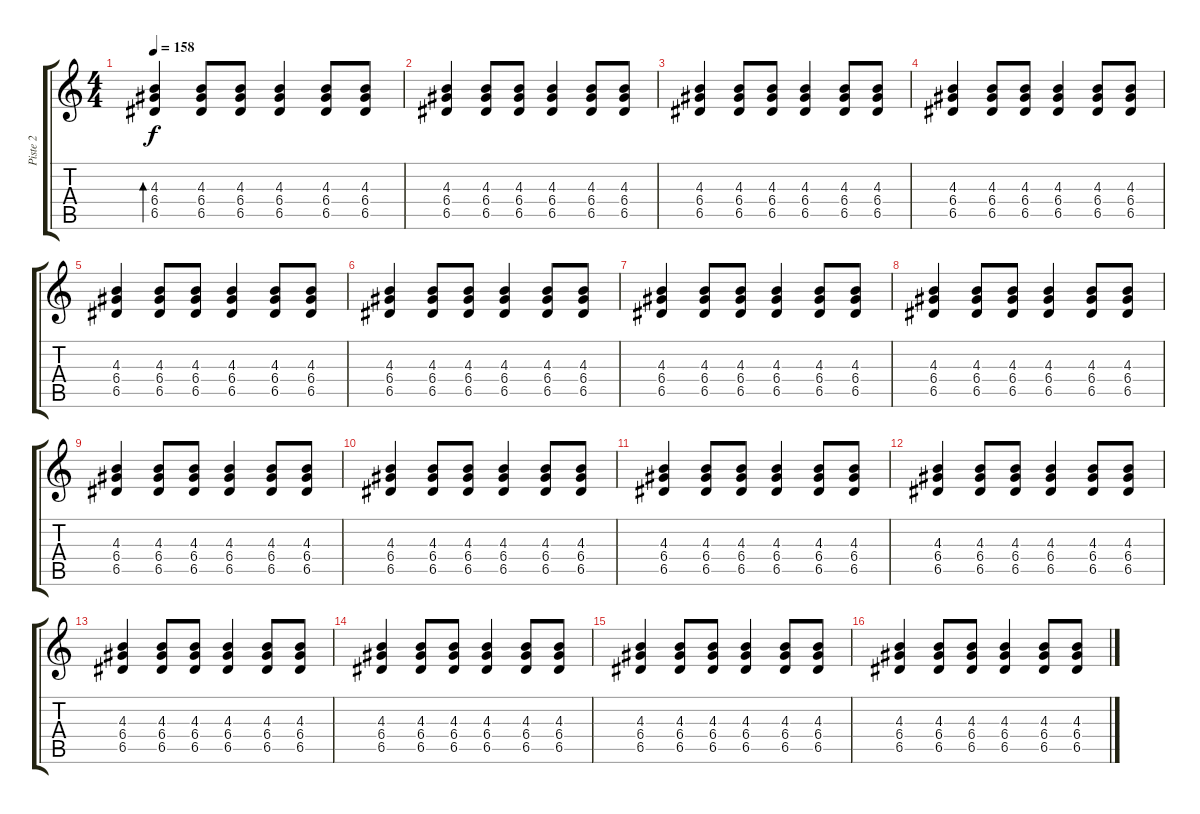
\track ("Piste 2" "Piste 2") {instrument acousticguitarsteel}
\staff {score tabs}
\tuning (E4 B3 G3 D3 A2 E2) {hide}
\ts (4 4)
\tempo 158
\clef g2
\ks c
(4.3 6.4 6.5).4{bd 480 dy f} (4.3 6.4 6.5).8 (4.3 6.4 6.5).8 (4.3 6.4 6.5).4 (4.3 6.4 6.5).8 (4.3 6.4 6.5).8 |
(4.3 6.4 6.5).4 (4.3 6.4 6.5).8 (4.3 6.4 6.5).8 (4.3 6.4 6.5).4 (4.3 6.4 6.5).8 (4.3 6.4 6.5).8 |
(4.3 6.4 6.5).4 (4.3 6.4 6.5).8 (4.3 6.4 6.5).8 (4.3 6.4 6.5).4 (4.3 6.4 6.5).8 (4.3 6.4 6.5).8 |
(4.3 6.4 6.5).4 (4.3 6.4 6.5).8 (4.3 6.4 6.5).8 (4.3 6.4 6.5).4 (4.3 6.4 6.5).8 (4.3 6.4 6.5).8 |
(4.3 6.4 6.5).4 (4.3 6.4 6.5).8 (4.3 6.4 6.5).8 (4.3 6.4 6.5).4 (4.3 6.4 6.5).8 (4.3 6.4 6.5).8 |
(4.3 6.4 6.5).4 (4.3 6.4 6.5).8 (4.3 6.4 6.5).8 (4.3 6.4 6.5).4 (4.3 6.4 6.5).8 (4.3 6.4 6.5).8 |
(4.3 6.4 6.5).4 (4.3 6.4 6.5).8 (4.3 6.4 6.5).8 (4.3 6.4 6.5).4 (4.3 6.4 6.5).8 (4.3 6.4 6.5).8 |
(4.3 6.4 6.5).4 (4.3 6.4 6.5).8 (4.3 6.4 6.5).8 (4.3 6.4 6.5).4 (4.3 6.4 6.5).8 (4.3 6.4 6.5).8 |
(4.3 6.4 6.5).4 (4.3 6.4 6.5).8 (4.3 6.4 6.5).8 (4.3 6.4 6.5).4 (4.3 6.4 6.5).8 (4.3 6.4 6.5).8 |
(4.3 6.4 6.5).4 (4.3 6.4 6.5).8 (4.3 6.4 6.5).8 (4.3 6.4 6.5).4 (4.3 6.4 6.5).8 (4.3 6.4 6.5).8 |
(4.3 6.4 6.5).4 (4.3 6.4 6.5).8 (4.3 6.4 6.5).8 (4.3 6.4 6.5).4 (4.3 6.4 6.5).8 (4.3 6.4 6.5).8 |
(4.3 6.4 6.5).4 (4.3 6.4 6.5).8 (4.3 6.4 6.5).8 (4.3 6.4 6.5).4 (4.3 6.4 6.5).8 (4.3 6.4 6.5).8 |
(4.3 6.4 6.5).4 (4.3 6.4 6.5).8 (4.3 6.4 6.5).8 (4.3 6.4 6.5).4 (4.3 6.4 6.5).8 (4.3 6.4 6.5).8 |
(4.3 6.4 6.5).4 (4.3 6.4 6.5).8 (4.3 6.4 6.5).8 (4.3 6.4 6.5).4 (4.3 6.4 6.5).8 (4.3 6.4 6.5).8 |
(4.3 6.4 6.5).4 (4.3 6.4 6.5).8 (4.3 6.4 6.5).8 (4.3 6.4 6.5).4 (4.3 6.4 6.5).8 (4.3 6.4 6.5).8 |
(4.3 6.4 6.5).4 (4.3 6.4 6.5).8 (4.3 6.4 6.5).8 (4.3 6.4 6.5).4 (4.3 6.4 6.5).8 (4.3 6.4 6.5).8
